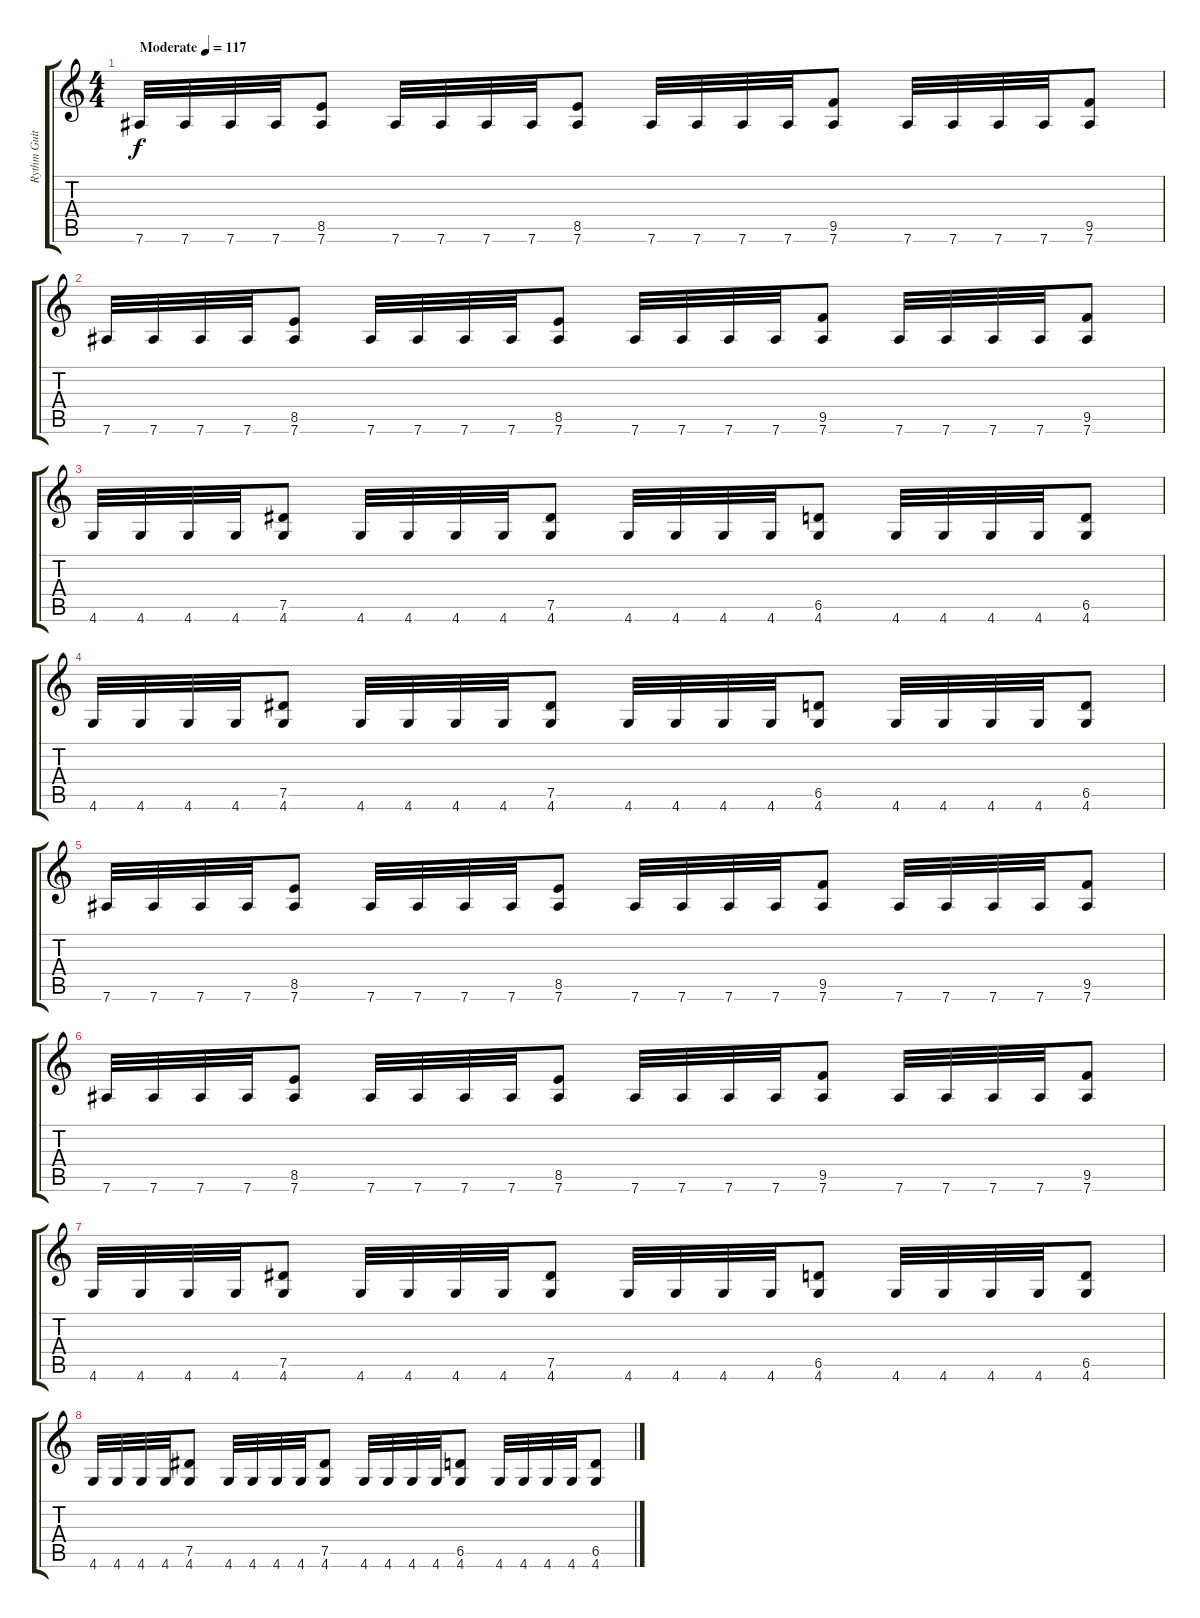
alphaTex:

\track ("Rythm Guitar" "Rythm Guit") {instrument distortionguitar}
\staff {score tabs}
\tuning (Eb4 Bb3 Gb3 Db3 Ab2 Eb2) {hide}
\ts (4 4)
\tempo (117 "Moderate")
\clef g2
\ks c
7.6.32{dy f balance 16 instrument distortionguitar} 7.6.32 7.6.32 7.6.32 (8.5 7.6).8 7.6.32 7.6.32 7.6.32 7.6.32 (8.5 7.6).8 7.6.32 7.6.32 7.6.32 7.6.32 (9.5 7.6).8 7.6.32 7.6.32 7.6.32 7.6.32 (9.5 7.6).8 |
7.6.32{balance 16} 7.6.32 7.6.32 7.6.32 (8.5 7.6).8 7.6.32 7.6.32 7.6.32 7.6.32 (8.5 7.6).8 7.6.32 7.6.32 7.6.32 7.6.32 (9.5 7.6).8 7.6.32 7.6.32 7.6.32 7.6.32 (9.5 7.6).8 |
4.6.32 4.6.32 4.6.32 4.6.32 (7.5 4.6).8 4.6.32 4.6.32 4.6.32 4.6.32 (7.5 4.6).8 4.6.32 4.6.32 4.6.32 4.6.32 (6.5 4.6).8 4.6.32 4.6.32 4.6.32 4.6.32 (6.5 4.6).8 |
4.6.32 4.6.32 4.6.32 4.6.32 (7.5 4.6).8 4.6.32 4.6.32 4.6.32 4.6.32 (7.5 4.6).8 4.6.32 4.6.32 4.6.32 4.6.32 (6.5 4.6).8 4.6.32 4.6.32 4.6.32 4.6.32 (6.5 4.6).8 |
7.6.32{balance 16} 7.6.32 7.6.32 7.6.32 (8.5 7.6).8 7.6.32 7.6.32 7.6.32 7.6.32 (8.5 7.6).8 7.6.32 7.6.32 7.6.32 7.6.32 (9.5 7.6).8 7.6.32 7.6.32 7.6.32 7.6.32 (9.5 7.6).8 |
7.6.32{balance 16} 7.6.32 7.6.32 7.6.32 (8.5 7.6).8 7.6.32 7.6.32 7.6.32 7.6.32 (8.5 7.6).8 7.6.32 7.6.32 7.6.32 7.6.32 (9.5 7.6).8 7.6.32 7.6.32 7.6.32 7.6.32 (9.5 7.6).8 |
4.6.32 4.6.32 4.6.32 4.6.32 (7.5 4.6).8 4.6.32 4.6.32 4.6.32 4.6.32 (7.5 4.6).8 4.6.32 4.6.32 4.6.32 4.6.32 (6.5 4.6).8 4.6.32 4.6.32 4.6.32 4.6.32 (6.5 4.6).8 |
4.6.32 4.6.32 4.6.32 4.6.32 (7.5 4.6).8 4.6.32 4.6.32 4.6.32 4.6.32 (7.5 4.6).8 4.6.32 4.6.32 4.6.32 4.6.32 (6.5 4.6).8 4.6.32 4.6.32 4.6.32 4.6.32 (6.5 4.6).8
